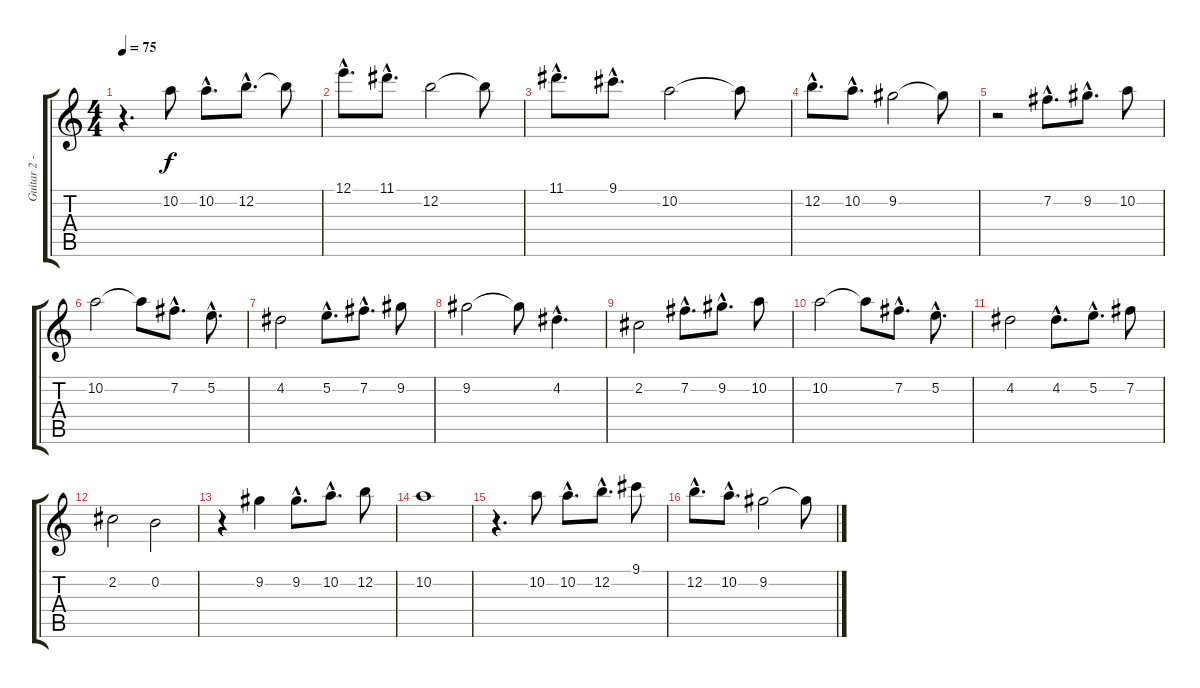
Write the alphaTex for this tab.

\track ("Guitar 2 - Solo" "Guitar 2 -") {instrument acousticguitarnylon}
\staff {score tabs}
\tuning (E4 B3 G3 D3 A2 E2) {hide}
\ts (4 4)
\tempo 75
\clef g2
\ks c
r.4{d dy f} 10.2.8 10.2{hac}.8{d} 12.2{hac}.8{d} 12.2{t}.8 |
12.1{hac}.8{d} 11.1{hac}.8{d} 12.2.2 12.2{t}.8 |
11.1{hac}.8{d} 9.1{hac}.8{d} 10.2.2 10.2{t}.8 |
12.2{hac}.8{d} 10.2{hac}.8{d} 9.2.2 9.2{t}.8 |
r.2 7.2{hac}.8{d} 9.2{hac}.8{d} 10.2.8 |
10.2.2 10.2{t}.8 7.2{hac}.8{d} 5.2{hac}.8{d} |
4.2.2 5.2{hac}.8{d} 7.2{hac}.8{d} 9.2.8 |
9.2.2 9.2{t}.8 4.2{hac}.4{d} |
2.2.2 7.2{hac}.8{d} 9.2{hac}.8{d} 10.2.8 |
10.2.2 10.2{t}.8 7.2{hac}.8{d} 5.2{hac}.8{d} |
4.2.2 4.2{hac}.8{d} 5.2{hac}.8{d} 7.2.8 |
2.2.2 0.2.2 |
r.4 9.2.4 9.2{hac}.8{d} 10.2{hac}.8{d} 12.2.8 |
10.2.1 |
r.4{d} 10.2.8 10.2{hac}.8{d} 12.2{hac}.8{d} 9.1.8 |
12.2{hac}.8{d} 10.2{hac}.8{d} 9.2.2 9.2{t}.8
